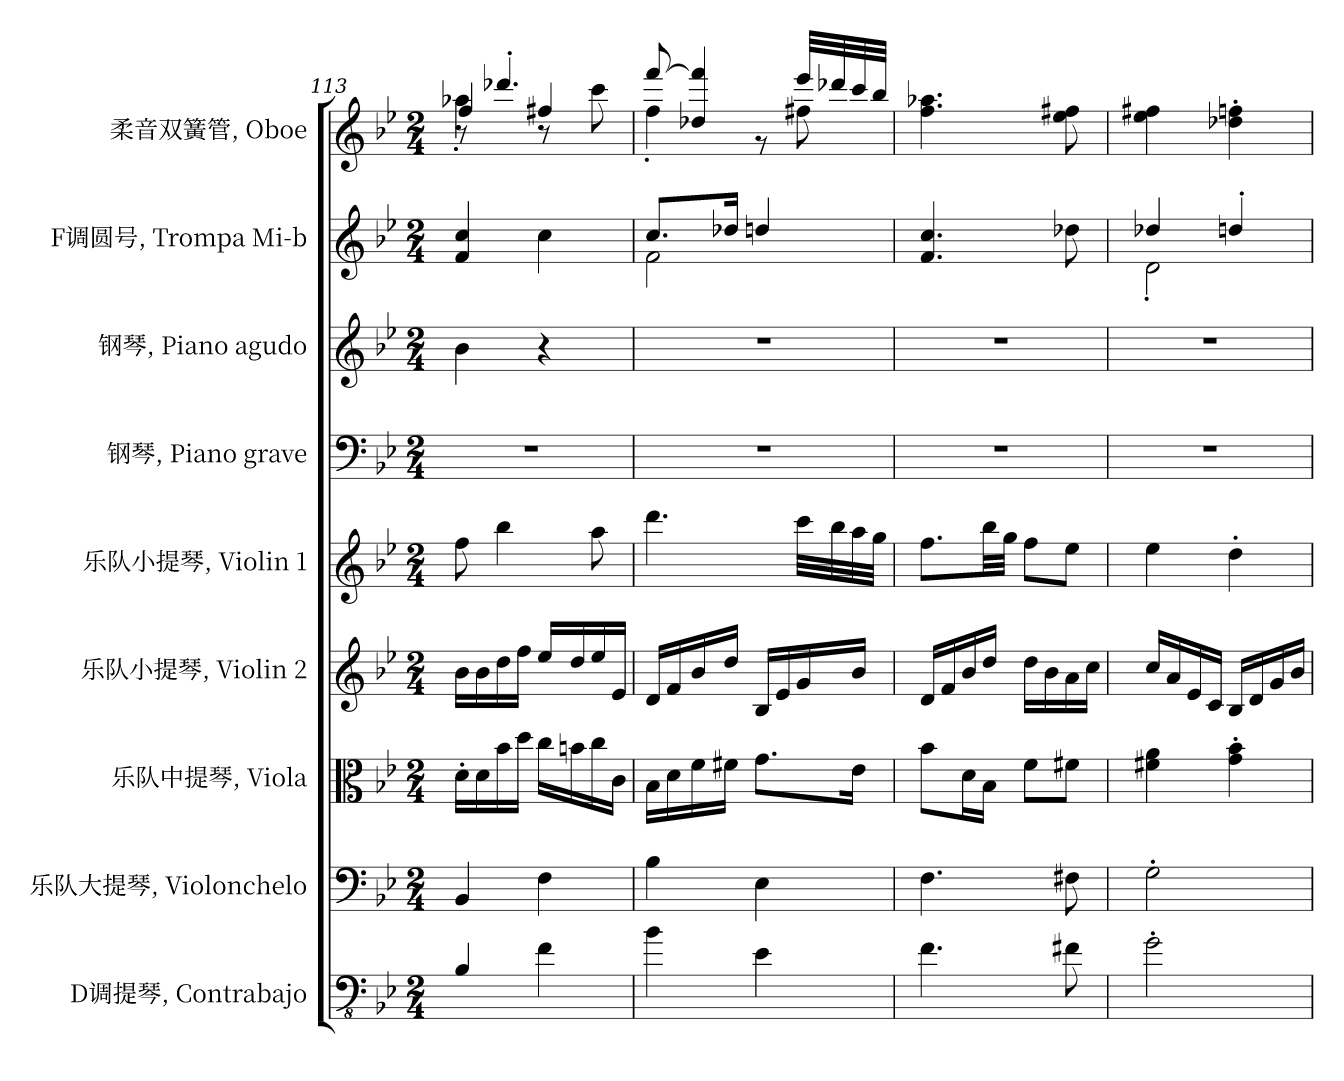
**kern	**kern	**kern	**kern	**kern	**kern	**kern	**kern	**kern
*part9	*part8	*part7	*part6	*part5	*part4	*part3	*part2	*part1
*staff9	*staff8	*staff7	*staff6	*staff5	*staff4	*staff3	*staff2	*staff1
*I"D调提琴, Contrabajo	*I"乐队大提琴, Violonchelo	*I"乐队中提琴, Viola	*I"乐队小提琴, Violin 2	*I"乐队小提琴, Violin 1	*I"钢琴, Piano grave	*I"钢琴, Piano agudo	*I"F调圆号, Trompa Mi-b	*I"柔音双簧管, Oboe
*	*	*	*	*	*I'Pno.	*I'Pno.	*	*
!!LO:PB:g=z
*clefFv4	*clefF4	*clefC3	*clefG2	*clefG2	*clefF4	*clefG2	*clefG2	*clefG2
*ITrd7c12	*	*	*	*	*	*	*ITrd4c7	*ITrd2c3
*k[b-e-]	*k[b-e-]	*k[b-e-]	*k[b-e-]	*k[b-e-]	*k[b-e-]	*k[b-e-]	*k[b-e-a-]	*k[f#]
*M2/4	*M2/4	*M2/4	*M2/4	*M2/4	*M2/4	*M2/4	*M2/4	*M2/4
*MM39	*MM39	*MM39	*MM39	*MM39	*MM39	*MM39	*MM39	*MM39
=113	=113	=113	=113	=113	=113	=113	=113	=113
*	*	*	*	*	*	*	*	*^
*	*	*	*	*	*	*	*	*	*^
4BBB-/	4BB-/	16d'\LL	16b-\LL	8ff\	2r	4b-\	4B-/ 4f/	8r	4ffn'\	4dd/
.	.	16d\	16b-\	.	.	.	.	.	.	.
.	.	16b-\	16dd\	4bb-\	.	.	.	4.bb-X'/	.	.
.	.	16dd\JJ	16ff\JJ	.	.	.	.	.	.	.
4FF\	4F\	16cc\LL	16ee-/LL	.	.	4r	4f\	.	8r	4dd#X/
.	.	16bn\	16dd/	.	.	.	.	.	.	.
.	.	16cc\	16ee-/	8aa\	.	.	.	.	8aa\	.
.	.	16c\JJ	16e-/JJ	.	.	.	.	.	.	.
*	*	*	*	*	*	*	*	*	*v	*v
=114	=114	=114	=114	=114	=114	=114	=114	=114	=114
*	*	*	*	*	*	*	*^	*	*
4BB-\	4B-\	16B-\LL	16d/LL	4.ddd\	2r	2r	8.f/L	2B-\	[8ddd/	4dd'\
.	.	16d\	16f/	.	.	.	.	.	.	.
.	.	16f\	16b-/	.	.	.	.	.	4b-X/ 4ddd/]	.
.	.	16f#X\JJ	16dd/JJ	.	.	.	16g-X/Jk	.	.	.
4EE-\	4E-\	8.g\L	16B-/LL	.	.	.	4gn/	.	.	8r
.	.	.	16e-/	.	.	.	.	.	.	.
.	.	.	16g/	32ccc\LLL	.	.	.	.	32ccc/LLL	8dd#X\
.	.	.	.	32bb-\	.	.	.	.	32bb-X/	.
.	.	16e-\Jk	16b-/JJ	32aa\	.	.	.	.	32aa/	.
.	.	.	.	32gg\JJJ	.	.	.	.	32gg/JJJ	.
*	*	*	*	*	*	*	*v	*v	*	*
*	*	*	*	*	*	*	*	*v	*v
=115	=115	=115	=115	=115	=115	=115	=115	=115
4.FF\	4.F\	8b-\L	16d/LL	8.ff\L	2r	2r	4.B-/ 4.f/	4.dd\ 4.ffn\
.	.	.	16f/	.	.	.	.	.
.	.	16d\L	16b-/	.	.	.	.	.
.	.	16B-\JJ	16dd/JJ	32bb-\LL	.	.	.	.
.	.	.	.	32gg\JJJ	.	.	.	.
.	.	8f\L	16dd\LL	8ff\L	.	.	.	.
.	.	.	16b-\	.	.	.	.	.
8FF#X\	8F#X\	8f#X\J	16a\	8ee-\J	.	.	8g-X\	8cc\ 8dd#X\
.	.	.	16cc\JJ	.	.	.	.	.
!!LO:PB:g=z
=116	=116	=116	=116	=116	=116	=116	=116	=116
*	*	*	*	*	*	*	*^	*
2GG'\	2G'\	4f#X\ 4a\	16cc/LL	4ee-\	2r	2r	4g-X/	2G'\	4cc\ 4dd#X\
.	.	.	16a/	.	.	.	.	.	.
.	.	.	16e-/	.	.	.	.	.	.
.	.	.	16c/JJ	.	.	.	.	.	.
.	.	4g\' 4b-\'	16B-/LL	4dd'\	.	.	4gn'/	.	4b-X\' 4ddn\'
.	.	.	16d/	.	.	.	.	.	.
.	.	.	16g/	.	.	.	.	.	.
.	.	.	16b-/JJ	.	.	.	.	.	.
*	*	*	*	*	*	*	*v	*v	*
=	=	=	=	=	=	=	=	=
*-	*-	*-	*-	*-	*-	*-	*-	*-
